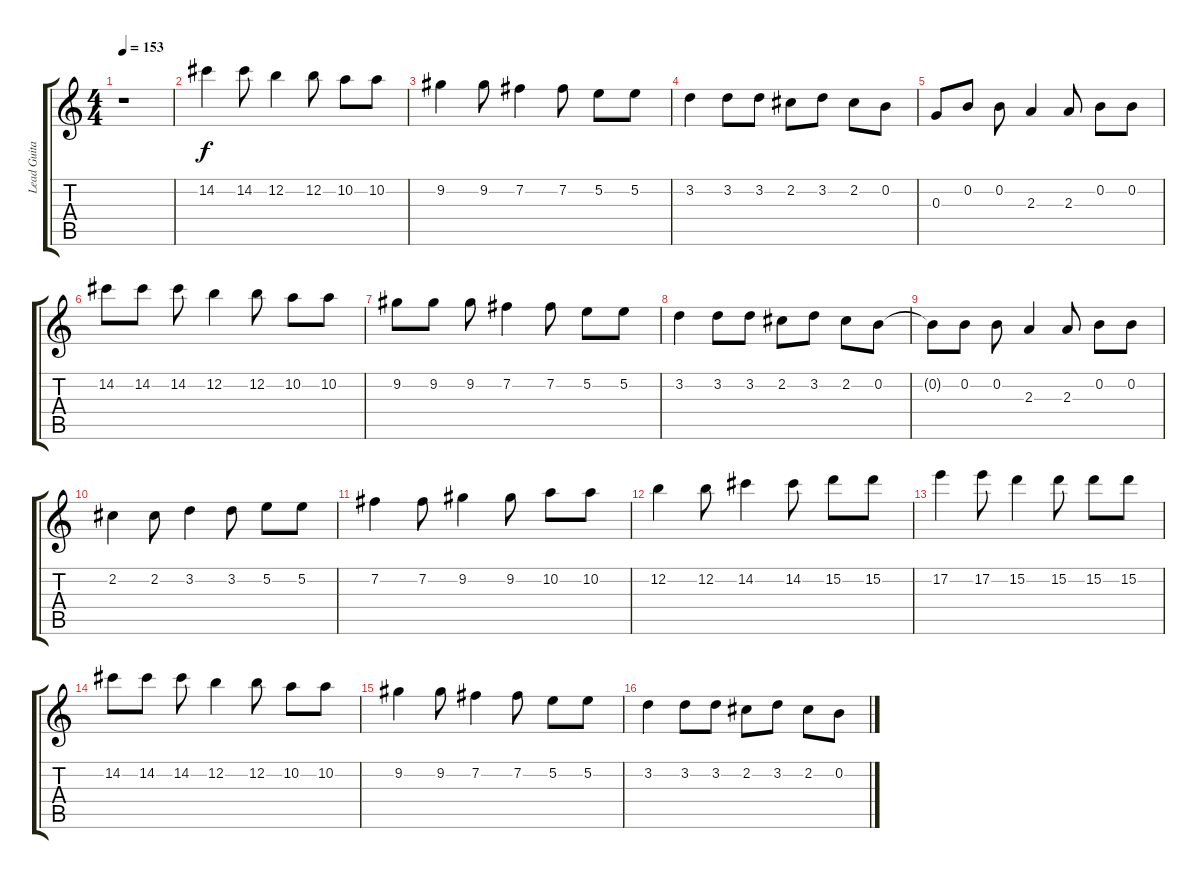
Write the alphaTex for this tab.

\track ("Lead Guitar (Thompson)" "Lead Guita") {instrument electricguitarclean}
\staff {score tabs}
\tuning (E4 B3 G3 D3 A2 E2) {hide}
\ts (4 4)
\tempo 153
\clef g2
\ks c
r.1{dy f} |
14.2.4 14.2.8 12.2.4 12.2.8 10.2.8 10.2.8 |
9.2.4 9.2.8 7.2.4 7.2.8 5.2.8 5.2.8 |
3.2.4 3.2.8 3.2.8 2.2.8 3.2.8 2.2.8 0.2.8 |
0.3.8 0.2.8 0.2.8 2.3.4 2.3.8 0.2.8 0.2.8 |
14.2.8 14.2.8 14.2.8 12.2.4 12.2.8 10.2.8 10.2.8 |
9.2.8 9.2.8 9.2.8 7.2.4 7.2.8 5.2.8 5.2.8 |
3.2.4 3.2.8 3.2.8 2.2.8 3.2.8 2.2.8 0.2.8 |
0.2{t}.8 0.2.8 0.2.8 2.3.4 2.3.8 0.2.8 0.2.8 |
2.2.4 2.2.8 3.2.4 3.2.8 5.2.8 5.2.8 |
7.2.4 7.2.8 9.2.4 9.2.8 10.2.8 10.2.8 |
12.2.4 12.2.8 14.2.4 14.2.8 15.2.8 15.2.8 |
17.2.4 17.2.8 15.2.4 15.2.8 15.2.8 15.2.8 |
14.2.8 14.2.8 14.2.8 12.2.4 12.2.8 10.2.8 10.2.8 |
9.2.4 9.2.8 7.2.4 7.2.8 5.2.8 5.2.8 |
3.2.4 3.2.8 3.2.8 2.2.8 3.2.8 2.2.8 0.2.8
